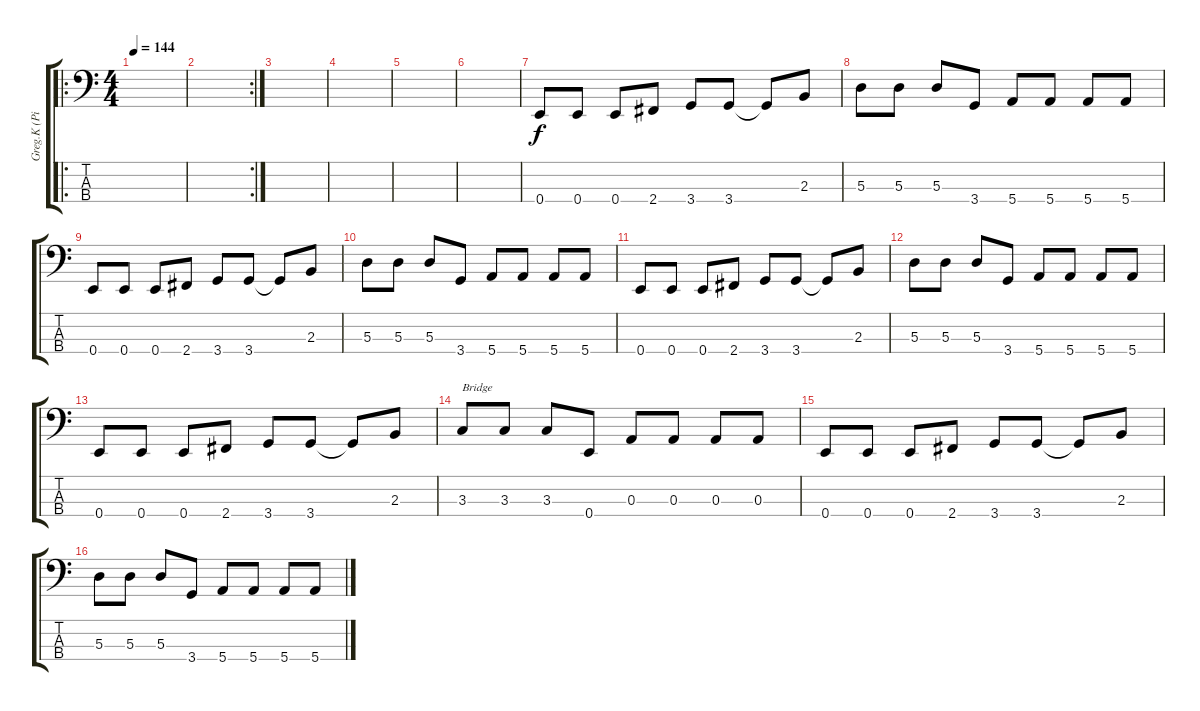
\track ("Greg.K (Pick bass)" "Greg.K (Pi") {instrument electricbassfinger}
\staff {score tabs}
\tuning (G2 D2 A1 E1) {hide}
\ro
\ts (4 4)
\tempo 144
\clef f4
\ks c
|
\rc 2
|
|
|
|
|
0.4.8 0.4.8 0.4.8 2.4.8 3.4.8 3.4.8 3.4{t}.8 2.3.8 |
5.3.8 5.3.8 5.3.8 3.4.8 5.4.8 5.4.8 5.4.8 5.4.8 |
0.4.8 0.4.8 0.4.8 2.4.8 3.4.8 3.4.8 3.4{t}.8 2.3.8 |
5.3.8 5.3.8 5.3.8 3.4.8 5.4.8 5.4.8 5.4.8 5.4.8 |
0.4.8 0.4.8 0.4.8 2.4.8 3.4.8 3.4.8 3.4{t}.8 2.3.8 |
5.3.8 5.3.8 5.3.8 3.4.8 5.4.8 5.4.8 5.4.8 5.4.8 |
0.4.8 0.4.8 0.4.8 2.4.8 3.4.8 3.4.8 3.4{t}.8 2.3.8 |
3.3.8{txt "Bridge"} 3.3.8 3.3.8 0.4.8 0.3.8 0.3.8 0.3.8 0.3.8 |
0.4.8 0.4.8 0.4.8 2.4.8 3.4.8 3.4.8 3.4{t}.8 2.3.8 |
5.3.8 5.3.8 5.3.8 3.4.8 5.4.8 5.4.8 5.4.8 5.4.8
